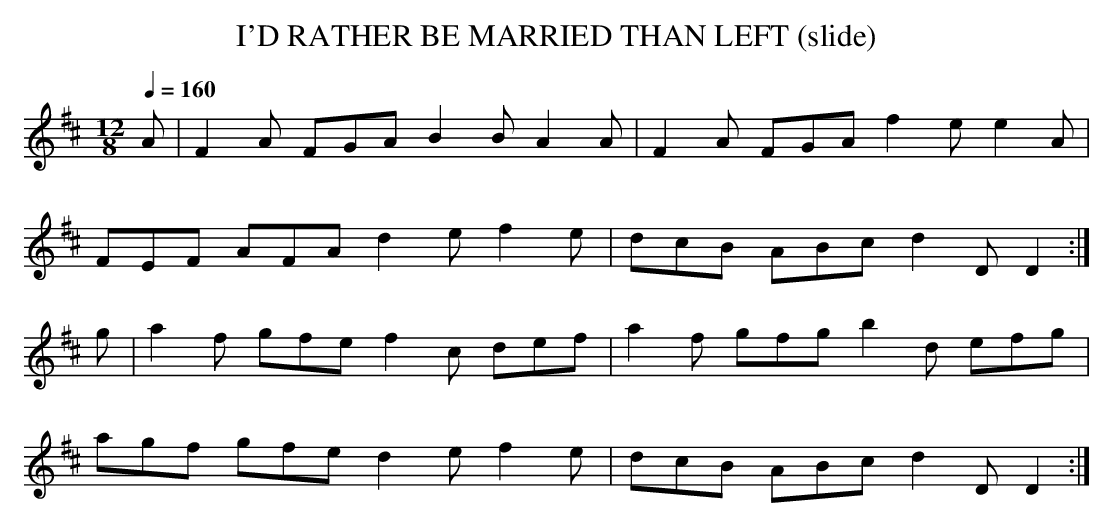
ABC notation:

X:1
T:I'D RATHER BE MARRIED THAN LEFT (slide)
M:12/8
Q:1/4=160
K:D
A|F2A FGA B2B A2A|F2A FGA f2e e2A|
FEF AFA d2e f2e|dcB ABc d2D D2:|
g|a2f gfe f2c def|a2f gfg b2d efg|
agf gfe d2e f2e|dcB ABc d2D D2:|
